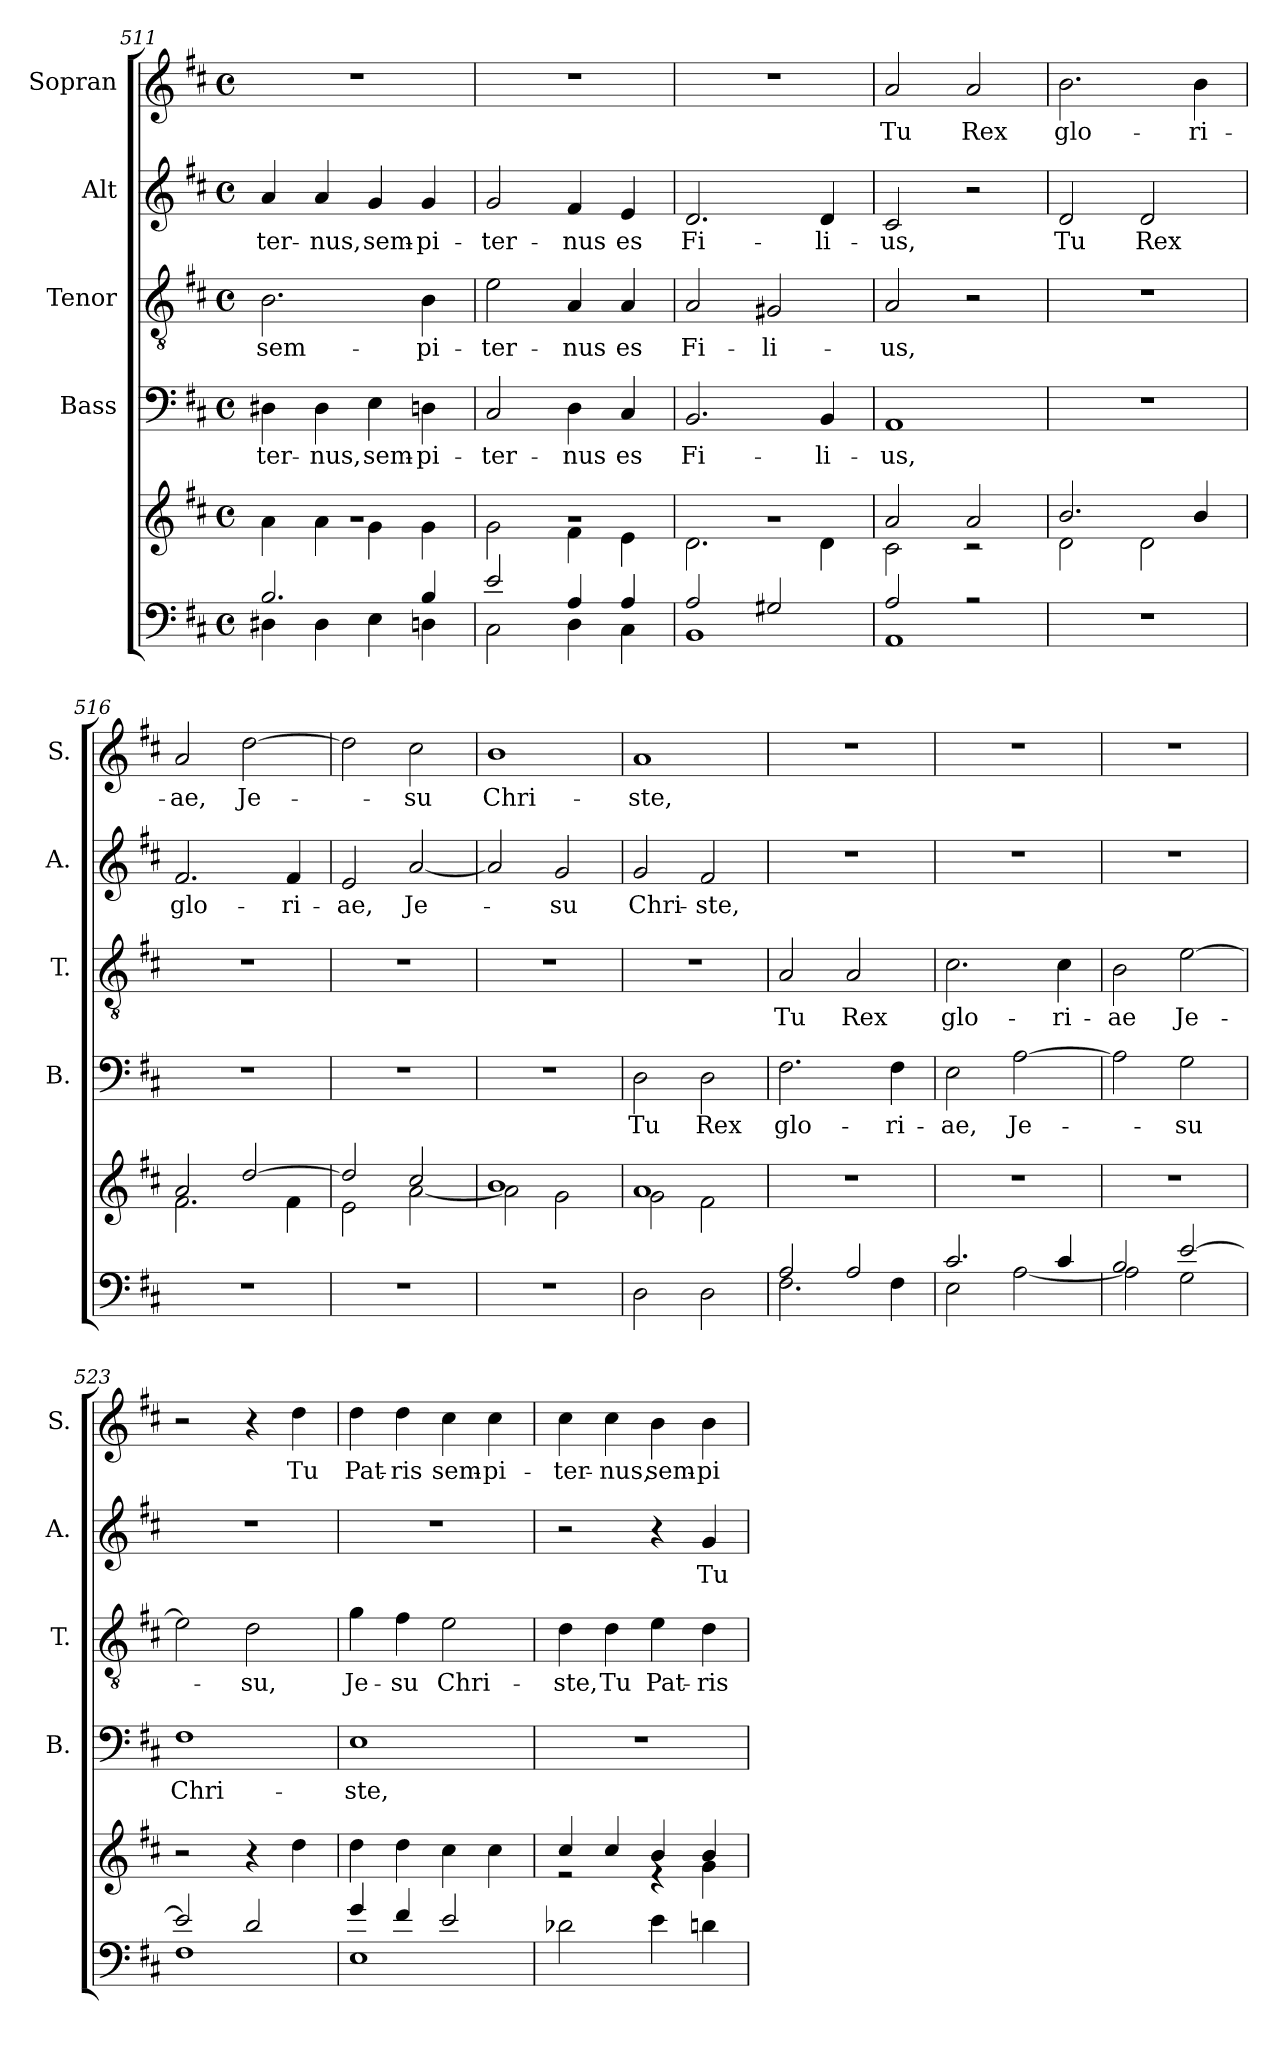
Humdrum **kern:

**kern	**kern	**kern	**text	**kern	**text	**kern	**text	**kern	**text
*part5	*part5	*part4	*part4	*part3	*part3	*part2	*part2	*part1	*part1
*staff6	*staff5	*staff4	*staff4	*staff3	*staff3	*staff2	*staff2	*staff1	*staff1
*	*	*I"Bass	*	*I"Tenor	*	*I"Alt	*	*I"Sopran	*
*	*	*I'B.	*	*I'T.	*	*I'A.	*	*I'S.	*
*clefF4	*clefG2	*clefF4	*	*clefGv2	*	*clefG2	*	*clefG2	*
*k[f#c#]	*k[f#c#]	*k[f#c#]	*	*k[f#c#]	*	*k[f#c#]	*	*k[f#c#]	*
*D:	*D:	*D:	*	*D:	*	*D:	*	*D:	*
*M4/4	*M4/4	*M4/4	*	*M4/4	*	*M4/4	*	*M4/4	*
*met(c)	*met(c)	*met(c)	*	*met(c)	*	*met(c)	*	*met(c)	*
=511	=511	=511	=511	=511	=511	=511	=511	=511	=511
*^	*^	*	*	*	*	*	*	*	*
!	!	!	!	!	!LO:LY:b	!	!LO:LY:b	!	!LO:LY:b	!	!
2.B/	4D#X\	1rcc	4a\	4D#X\	-ter-	2.B\	sem-	4a/	-ter-	1r	.
!	!	!	!	!	!LO:LY:b	!	!	!	!LO:LY:b	!	!
.	4D#\	.	4a\	4D#\	-nus,	.	.	4a/	-nus,	.	.
!	!	!	!	!	!LO:LY:b	!	!	!	!LO:LY:b	!	!
.	4E\	.	4g\	4E\	sem-	.	.	4g/	sem-	.	.
!	!	!	!	!	!LO:LY:b	!	!LO:LY:b	!	!LO:LY:b	!	!
4B/	4Dn\	.	4g\	4Dn\	-pi-	4B\	-pi-	4g/	-pi-	.	.
=512	=512	=512	=512	=512	=512	=512	=512	=512	=512	=512	=512
!	!	!	!	!	!LO:LY:b	!	!LO:LY:b	!	!LO:LY:b	!	!
2e/	2C#\	1rcc	2g\	2C#/	-ter-	2e\	-ter-	2g/	-ter-	1r	.
!	!	!	!	!	!LO:LY:b	!	!LO:LY:b	!	!LO:LY:b	!	!
4A/	4D\	.	4f#\	4D\	-nus	4A/	-nus	4f#/	-nus	.	.
!	!	!	!	!	!LO:LY:b	!	!LO:LY:b	!	!LO:LY:b	!	!
4A/	4C#\	.	4e\	4C#/	es	4A/	es	4e/	es	.	.
=513	=513	=513	=513	=513	=513	=513	=513	=513	=513	=513	=513
!	!	!	!	!	!LO:LY:b	!	!LO:LY:b	!	!LO:LY:b	!	!
2A/	1BB	1rcc	2.d\	2.BB/	Fi-	2A/	Fi-	2.d/	Fi-	1r	.
!	!	!	!	!	!	!	!LO:LY:b	!	!	!	!
2G#X/	.	.	.	.	.	2G#X/	-li-	.	.	.	.
!	!	!	!	!	!LO:LY:b	!	!	!	!LO:LY:b	!	!
.	.	.	4d\	4BB/	-li-	.	.	4d/	-li-	.	.
=514	=514	=514	=514	=514	=514	=514	=514	=514	=514	=514	=514
!	!	!	!	!	!LO:LY:b	!	!LO:LY:b	!	!LO:LY:b	!	!LO:LY:b
2A/	1AA	2a/	2c#\	1AA	-us,	2A/	-us,	2c#/	-us,	2a/	Tu
!	!	!	!	!	!	!	!	!	!	!	!LO:LY:b
2rA	.	2a/	2rc	.	.	2r	.	2r	.	2a/	Rex
*v	*v	*	*	*	*	*	*	*	*	*	*
=515	=515	=515	=515	=515	=515	=515	=515	=515	=515	=515
!	!	!	!	!	!	!	!	!LO:LY:b	!	!LO:LY:b
1r	2.b/	2d\	1r	.	1r	.	2d/	Tu	2.b\	glo-
!	!	!	!	!	!	!	!	!LO:LY:b	!	!
.	.	2d\	.	.	.	.	2d/	Rex	.	.
!	!	!	!	!	!	!	!	!	!	!LO:LY:b
.	4b/	.	.	.	.	.	.	.	4b\	-ri-
=516	=516	=516	=516	=516	=516	=516	=516	=516	=516	=516
!	!	!	!	!	!	!	!	!LO:LY:b	!	!LO:LY:b
1r	2a/	2.f#\	1r	.	1r	.	2.f#/	glo-	2a/	-ae,
!	!	!	!	!	!	!	!	!	!	!LO:LY:b
.	[>2dd/	.	.	.	.	.	.	.	[2dd\	Je-
!	!	!	!	!	!	!	!	!LO:LY:b	!	!
.	.	4f#\	.	.	.	.	4f#/	-ri-	.	.
!!LO:PB:g=z
=517	=517	=517	=517	=517	=517	=517	=517	=517	=517	=517
!	!	!	!	!	!	!	!	!LO:LY:b	!	!
1r	2dd/]	2e\	1r	.	1r	.	2e/	-ae,	2dd\]	.
!	!	!	!	!	!	!	!	!LO:LY:b	!	!LO:LY:b
.	2cc#/	[<2a\	.	.	.	.	[2a/	Je-	2cc#\	-su
=518	=518	=518	=518	=518	=518	=518	=518	=518	=518	=518
!	!	!	!	!	!	!	!	!	!	!LO:LY:b
1r	1b	2a\]	1r	.	1r	.	2a/]	.	1b	Chri-
!	!	!	!	!	!	!	!	!LO:LY:b	!	!
.	.	2g\	.	.	.	.	2g/	-su	.	.
=519	=519	=519	=519	=519	=519	=519	=519	=519	=519	=519
!	!	!	!	!LO:LY:b	!	!	!	!LO:LY:b	!	!LO:LY:b
2D\	1a	2g\	2D\	Tu	1r	.	2g/	Chri-	1a	-ste,
!	!	!	!	!LO:LY:b	!	!	!	!LO:LY:b	!	!
2D\	.	2f#\	2D\	Rex	.	.	2f#/	-ste,	.	.
=520	=520	=520	=520	=520	=520	=520	=520	=520	=520	=520
*^	*	*	*	*	*	*	*	*	*	*
!	!	!	!	!	!LO:LY:b	!	!LO:LY:b	!	!	!	!
*	*	*v	*v	*	*	*	*	*	*	*	*
2A/	2.F#\	1r	2.F#\	glo-	2A/	Tu	1r	.	1r	.
!	!	!	!	!	!	!LO:LY:b	!	!	!	!
2A/	.	.	.	.	2A/	Rex	.	.	.	.
!	!	!	!	!LO:LY:b	!	!	!	!	!	!
.	4F#\	.	4F#\	-ri-	.	.	.	.	.	.
=521	=521	=521	=521	=521	=521	=521	=521	=521	=521	=521
!	!	!	!	!LO:LY:b	!	!LO:LY:b	!	!	!	!
2.c#/	2E\	1r	2E\	-ae,	2.c#\	glo-	1r	.	1r	.
!	!	!	!	!LO:LY:b	!	!	!	!	!	!
.	[<2A\	.	[2A\	Je-	.	.	.	.	.	.
!	!	!	!	!	!	!LO:LY:b	!	!	!	!
4c#/	.	.	.	.	4c#\	-ri-	.	.	.	.
=522	=522	=522	=522	=522	=522	=522	=522	=522	=522	=522
!	!	!	!	!	!	!LO:LY:b	!	!	!	!
2B/	2A\]	1r	2A\]	.	2B\	-ae	1r	.	1r	.
!	!	!	!	!LO:LY:b	!	!LO:LY:b	!	!	!	!
[>2e/	2G\	.	2G\	-su	[2e\	Je-	.	.	.	.
=523	=523	=523	=523	=523	=523	=523	=523	=523	=523	=523
!	!	!	!	!LO:LY:b	!	!	!	!	!	!
2e/]	1F#	2r	1F#	Chri-	2e\]	.	1r	.	2r	.
!	!	!	!	!	!	!LO:LY:b	!	!	!	!
2d/	.	4r	.	.	2d\	-su,	.	.	4r	.
!	!	!	!	!	!	!	!	!	!	!LO:LY:b
.	.	4dd\	.	.	.	.	.	.	4dd\	Tu
=524	=524	=524	=524	=524	=524	=524	=524	=524	=524	=524
!	!	!	!	!LO:LY:b	!	!LO:LY:b	!	!	!	!LO:LY:b
4g/	1E	4dd\	1E	-ste,	4g\	Je-	1r	.	4dd\	Pat-
!	!	!	!	!	!	!LO:LY:b	!	!	!	!LO:LY:b
4f#/	.	4dd\	.	.	4f#\	-su	.	.	4dd\	-ris
!	!	!	!	!	!	!LO:LY:b	!	!	!	!LO:LY:b
2e/	.	4cc#\	.	.	2e\	Chri-	.	.	4cc#\	sem-
!	!	!	!	!	!	!	!	!	!	!LO:LY:b
.	.	4cc#\	.	.	.	.	.	.	4cc#\	-pi-
*v	*v	*	*	*	*	*	*	*	*	*
=525	=525	=525	=525	=525	=525	=525	=525	=525	=525
*	*^	*	*	*	*	*	*	*	*
!	!	!	!	!	!	!LO:LY:b	!	!	!	!LO:LY:b
2d-X\	4cc#/	2re	1r	.	4d\	-ste,	2r	.	4cc#\	-ter-
!	!	!	!	!	!	!LO:LY:b	!	!	!	!LO:LY:b
.	4cc#/	.	.	.	4d\	Tu	.	.	4cc#\	-nus,
!	!	!	!	!	!	!LO:LY:b	!	!	!	!LO:LY:b
4e\	4b/	4rd	.	.	4e\	Pat-	4r	.	4b\	sem-
!	!	!	!	!	!	!LO:LY:b	!	!LO:LY:b	!	!LO:LY:b
4dn\	4b/	4g\	.	.	4d\	-ris	4g/	Tu	4b\	-pi-
*	*v	*v	*	*	*	*	*	*	*	*
=	=	=	=	=	=	=	=	=	=
*-	*-	*-	*-	*-	*-	*-	*-	*-	*-
